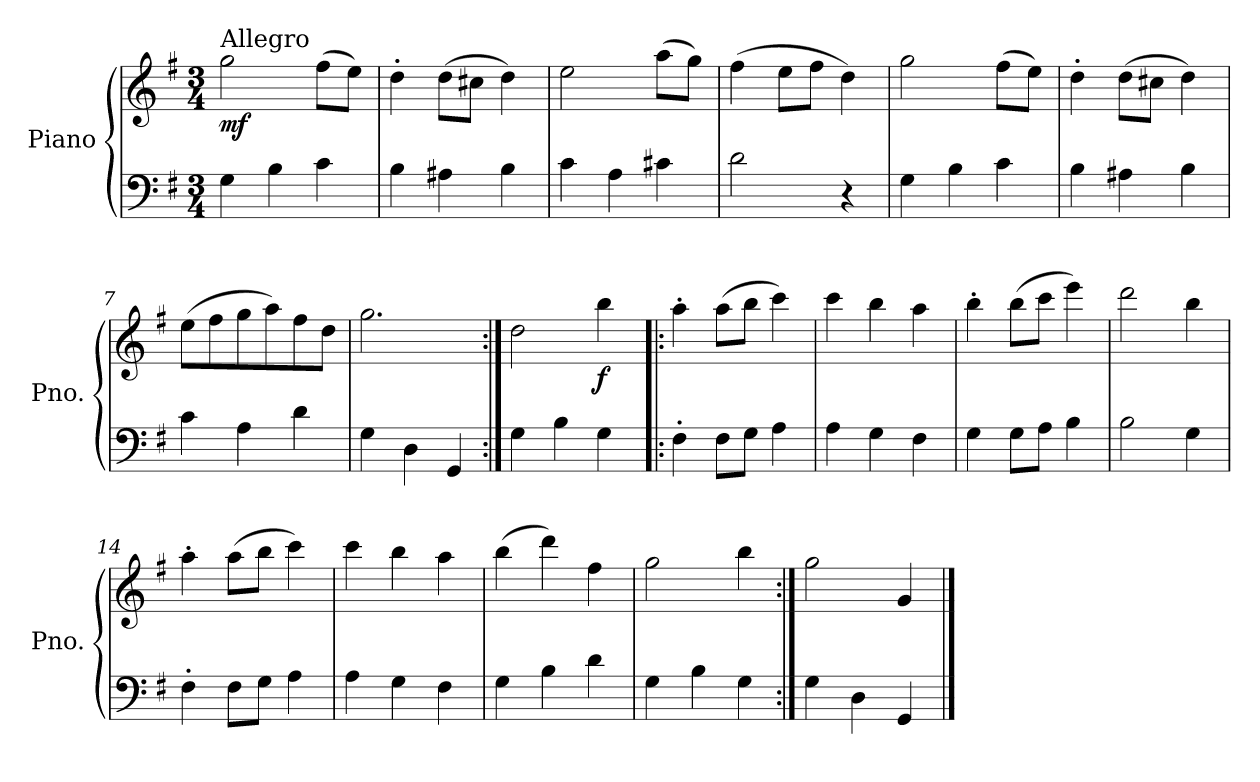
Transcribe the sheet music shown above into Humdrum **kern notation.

**kern	**kern	**dynam
*part1	*part1	*part1
*staff2	*staff1	*staff1/2
*I"Piano	*	*
*I'Pno.	*	*
*clefF4	*clefG2	*
*k[f#]	*k[f#]	*
*G:	*G:	*
*M3/4	*M3/4	*
=1	=1	=1
!	!LO:TX:a:t=Allegro	!
!	!	!LO:DY:b
4G\	2gg\	mf
4B\	.	.
4c\	(8ff#\L	.
.	8ee\J)	.
=2	=2	=2
4B\	4dd'\	.
4A#X\	(8dd\L	.
.	8cc#X\J	.
4B\	4dd\)	.
=3	=3	=3
4c\	2ee\	.
4A\	.	.
4c#X\	(8aa\L	.
.	8gg\J)	.
=4	=4	=4
2d\	(4ff#\	.
.	8ee\L	.
.	8ff#\J	.
4r	4dd\)	.
=5	=5	=5
4G\	2gg\	.
4B\	.	.
4c\	(8ff#\L	.
.	8ee\J)	.
=6	=6	=6
4B\	4dd'\	.
4A#X\	(8dd\L	.
.	8cc#X\J	.
4B\	4dd\)	.
=7	=7	=7
4c\	(8ee\L	.
.	8ff#\	.
4A\	8gg\	.
.	8aa\)	.
4d\	8ff#\	.
.	8dd\J	.
!!LO:LB:g=z
=8	=8	=8
4G\	2.gg\	.
4D\	.	.
4GG/	.	.
=9:|!	=9:|!	=9:|!
4G\	2dd\	.
4B\	.	.
!	!	!LO:DY:b
4G\	4bb\	f
=10!|:	=10!|:	=10!|:
4F#'\	4aa'\	.
8F#\L	(8aa\L	.
8G\J	8bb\J	.
4A\	4ccc\)	.
=11	=11	=11
4A\	4ccc\	.
4G\	4bb\	.
4F#\	4aa\	.
=12	=12	=12
4G\	4bb'\	.
8G\L	(8bb\L	.
8A\J	8ccc\J	.
4B\	4eee\)	.
=13	=13	=13
2B\	2ddd\	.
4G\	4bb\	.
=14	=14	=14
4F#'\	4aa'\	.
8F#\L	(8aa\L	.
8G\J	8bb\J	.
4A\	4ccc\)	.
=15	=15	=15
4A\	4ccc\	.
4G\	4bb\	.
4F#\	4aa\	.
=16	=16	=16
4G\	(4bb\	.
4B\	4ddd\)	.
4d\	4ff#\	.
!!LO:LB:g=z
=17	=17	=17
4G\	2gg\	.
4B\	.	.
4G\	4bb\	.
=18:|!	=18:|!	=18:|!
4G\	2gg\	.
4D\	.	.
4GG/	4g/	.
==	==	==
*-	*-	*-
